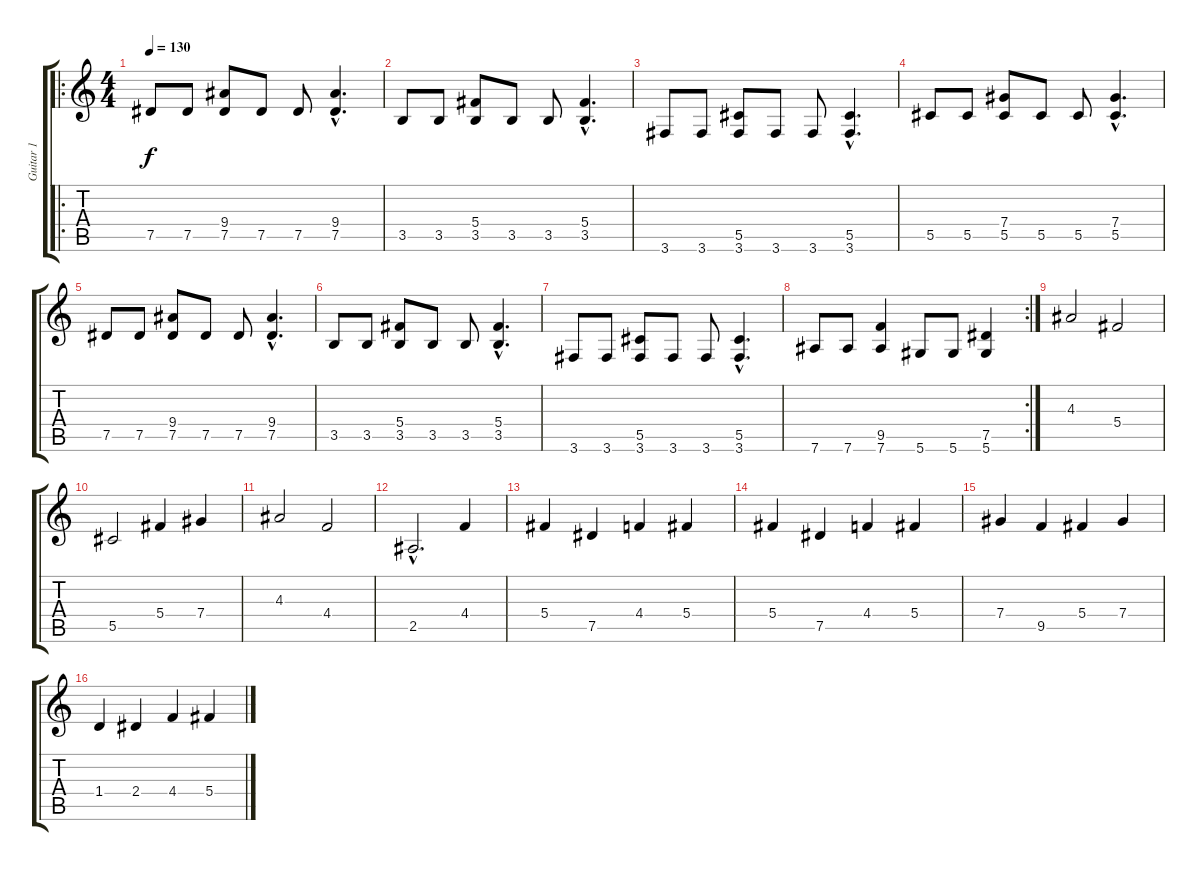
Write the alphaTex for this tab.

\track ("Guitar 1" "Guitar 1") {instrument distortionguitar}
\staff {score tabs}
\tuning (Eb4 Bb3 Gb3 Db3 Ab2 Eb2) {hide}
\ro
\ts (4 4)
\tempo 130
\clef g2
\ks c
7.5.8{dy f} 7.5.8 (9.4 7.5).8 7.5.8 7.5.8 (9.4{hac} 7.5{hac}).4{d} |
3.5.8 3.5.8 (5.4 3.5).8 3.5.8 3.5.8 (5.4{hac} 3.5{hac}).4{d} |
3.6.8 3.6.8 (5.5 3.6).8 3.6.8 3.6.8 (5.5{hac} 3.6{hac}).4{d} |
5.5.8 5.5.8 (7.4 5.5).8 5.5.8 5.5.8 (7.4{hac} 5.5{hac}).4{d} |
7.5.8 7.5.8 (9.4 7.5).8 7.5.8 7.5.8 (9.4{hac} 7.5{hac}).4{d} |
3.5.8 3.5.8 (5.4 3.5).8 3.5.8 3.5.8 (5.4{hac} 3.5{hac}).4{d} |
3.6.8 3.6.8 (5.5 3.6).8 3.6.8 3.6.8 (5.5{hac} 3.6{hac}).4{d} |
\rc 2
7.6.8 7.6.8 (9.5 7.6).4 5.6.8 5.6.8 (7.5 5.6).4 |
4.3.2 5.4.2 |
5.5.2 5.4.4 7.4.4 |
4.3.2 4.4.2 |
2.5{hac}.2{d} 4.4.4 |
5.4.4 7.5.4 4.4.4 5.4.4 |
5.4.4 7.5.4 4.4.4 5.4.4 |
7.4.4 9.5.4 5.4.4 7.4.4 |
1.4.4 2.4.4 4.4.4 5.4.4
